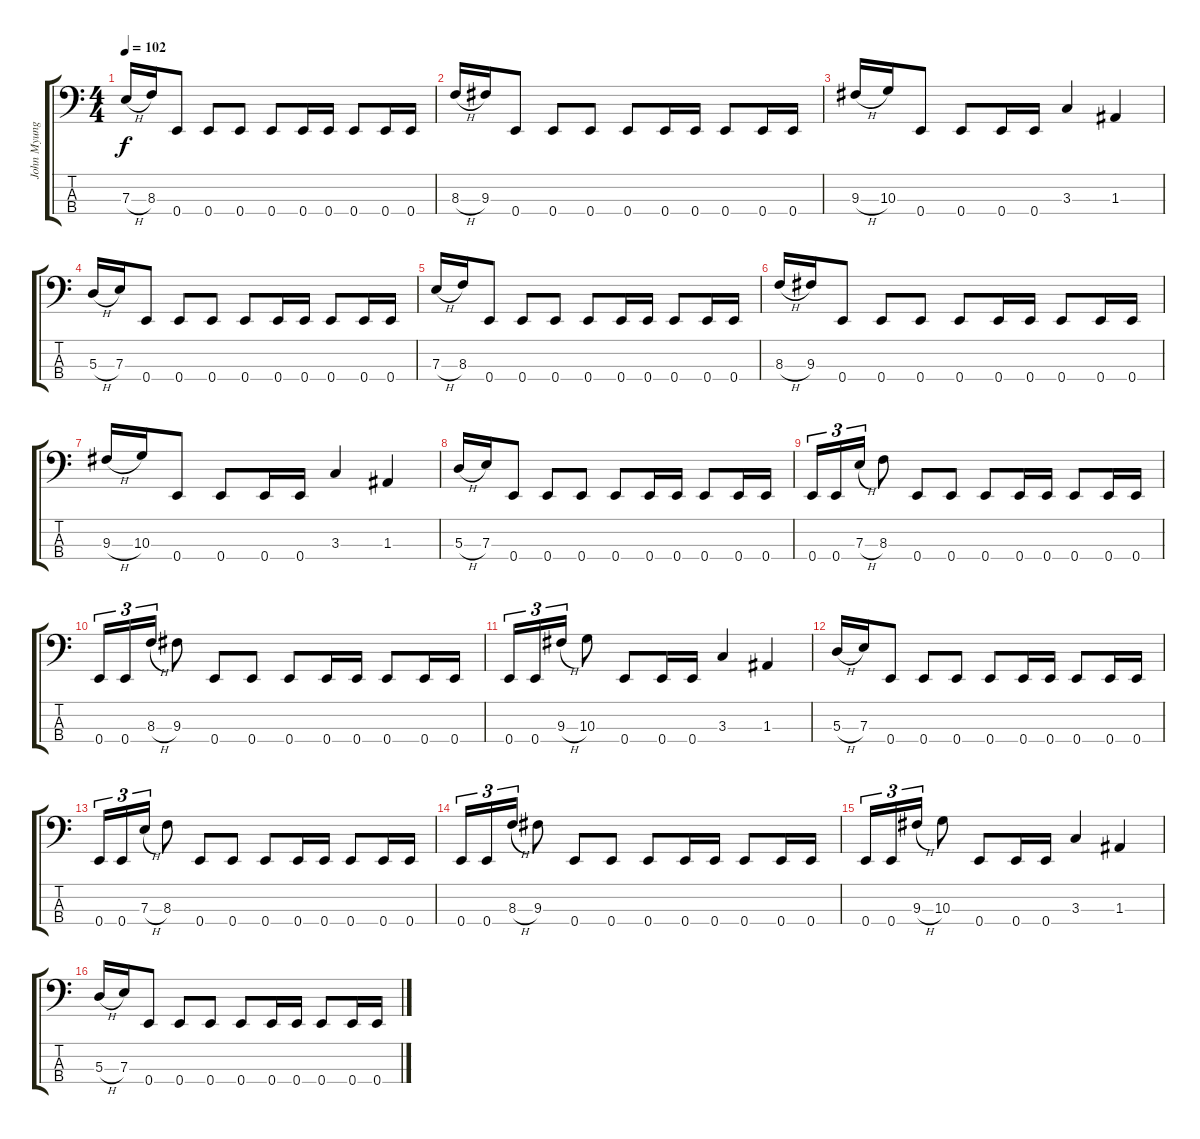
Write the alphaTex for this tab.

\track ("John Myung Bass" "John Myung") {instrument electricbassfinger}
\staff {score tabs}
\tuning (G2 D2 A1 E1) {hide}
\ts (4 4)
\tempo 102
\clef f4
\ks c
7.3{h}.16{dy f} 8.3.16 0.4.8 0.4.8 0.4.8 0.4.8 0.4.16 0.4.16 0.4.8 0.4.16 0.4.16 |
8.3{h}.16 9.3.16 0.4.8 0.4.8 0.4.8 0.4.8 0.4.16 0.4.16 0.4.8 0.4.16 0.4.16 |
9.3{h}.16 10.3.16 0.4.8 0.4.8 0.4.16 0.4.16 3.3.4 1.3.4 |
5.3{h}.16 7.3.16 0.4.8 0.4.8 0.4.8 0.4.8 0.4.16 0.4.16 0.4.8 0.4.16 0.4.16 |
7.3{h}.16 8.3.16 0.4.8 0.4.8 0.4.8 0.4.8 0.4.16 0.4.16 0.4.8 0.4.16 0.4.16 |
8.3{h}.16 9.3.16 0.4.8 0.4.8 0.4.8 0.4.8 0.4.16 0.4.16 0.4.8 0.4.16 0.4.16 |
9.3{h}.16 10.3.16 0.4.8 0.4.8 0.4.16 0.4.16 3.3.4 1.3.4 |
5.3{h}.16 7.3.16 0.4.8 0.4.8 0.4.8 0.4.8 0.4.16 0.4.16 0.4.8 0.4.16 0.4.16 |
0.4.16{tu (3 2)} 0.4.16{tu (3 2)} 7.3{h}.16{tu (3 2)} 8.3.8 0.4.8 0.4.8 0.4.8 0.4.16 0.4.16 0.4.8 0.4.16 0.4.16 |
0.4.16{tu (3 2)} 0.4.16{tu (3 2)} 8.3{h}.16{tu (3 2)} 9.3.8 0.4.8 0.4.8 0.4.8 0.4.16 0.4.16 0.4.8 0.4.16 0.4.16 |
0.4.16{tu (3 2)} 0.4.16{tu (3 2)} 9.3{h}.16{tu (3 2)} 10.3.8 0.4.8 0.4.16 0.4.16 3.3.4 1.3.4 |
5.3{h}.16 7.3.16 0.4.8 0.4.8 0.4.8 0.4.8 0.4.16 0.4.16 0.4.8 0.4.16 0.4.16 |
0.4.16{tu (3 2)} 0.4.16{tu (3 2)} 7.3{h}.16{tu (3 2)} 8.3.8 0.4.8 0.4.8 0.4.8 0.4.16 0.4.16 0.4.8 0.4.16 0.4.16 |
0.4.16{tu (3 2)} 0.4.16{tu (3 2)} 8.3{h}.16{tu (3 2)} 9.3.8 0.4.8 0.4.8 0.4.8 0.4.16 0.4.16 0.4.8 0.4.16 0.4.16 |
0.4.16{tu (3 2)} 0.4.16{tu (3 2)} 9.3{h}.16{tu (3 2)} 10.3.8 0.4.8 0.4.16 0.4.16 3.3.4 1.3.4 |
5.3{h}.16 7.3.16 0.4.8 0.4.8 0.4.8 0.4.8 0.4.16 0.4.16 0.4.8 0.4.16 0.4.16
